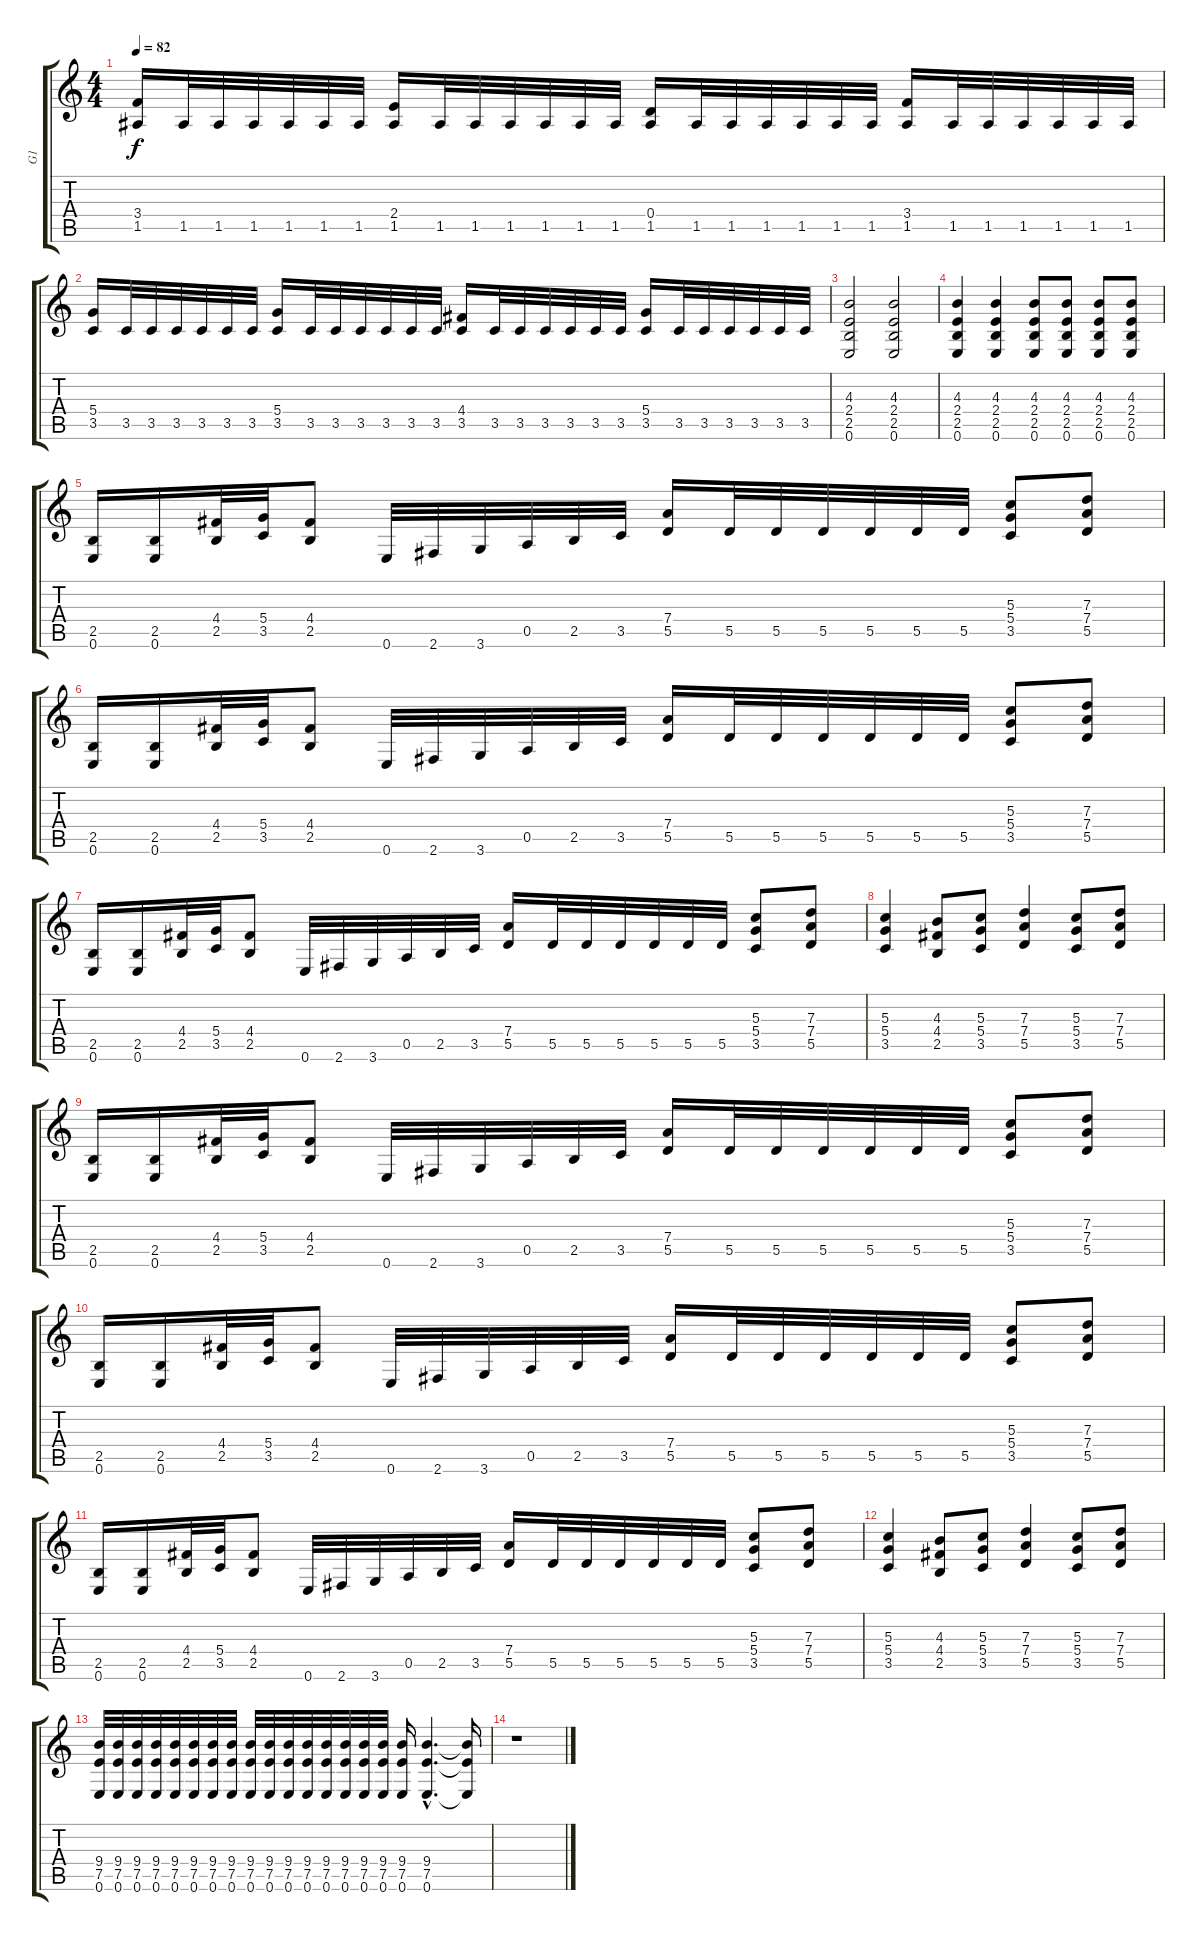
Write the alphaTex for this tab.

\track ("G1" "G1") {instrument overdrivenguitar}
\staff {score tabs}
\tuning (E4 B3 G3 D3 A2 E2) {hide}
\ts (4 4)
\tempo 82
\clef g2
\ks c
(3.4 1.5).16{dy f} 1.5.32 1.5.32 1.5.32 1.5.32 1.5.32 1.5.32 (2.4 1.5).16 1.5.32 1.5.32 1.5.32 1.5.32 1.5.32 1.5.32 (0.4 1.5).16 1.5.32 1.5.32 1.5.32 1.5.32 1.5.32 1.5.32 (3.4 1.5).16 1.5.32 1.5.32 1.5.32 1.5.32 1.5.32 1.5.32 |
(5.4 3.5).16 3.5.32 3.5.32 3.5.32 3.5.32 3.5.32 3.5.32 (5.4 3.5).16 3.5.32 3.5.32 3.5.32 3.5.32 3.5.32 3.5.32 (4.4 3.5).16 3.5.32 3.5.32 3.5.32 3.5.32 3.5.32 3.5.32 (5.4 3.5).16 3.5.32 3.5.32 3.5.32 3.5.32 3.5.32 3.5.32 |
(4.3 2.4 2.5 0.6).2 (4.3 2.4 2.5 0.6).2 |
(4.3 2.4 2.5 0.6).4 (4.3 2.4 2.5 0.6).4 (4.3 2.4 2.5 0.6).8 (4.3 2.4 2.5 0.6).8 (4.3 2.4 2.5 0.6).8 (4.3 2.4 2.5 0.6).8 |
\section ("" "")
(2.5 0.6).16 (2.5 0.6).16 (4.4 2.5).32 (5.4 3.5).32 (4.4 2.5).8 0.6.32 2.6.32 3.6.32 0.5.32 2.5.32 3.5.32 (7.4 5.5).16 5.5.32 5.5.32 5.5.32 5.5.32 5.5.32 5.5.32 (5.3 5.4 3.5).8 (7.3 7.4 5.5).8 |
(2.5 0.6).16 (2.5 0.6).16 (4.4 2.5).32 (5.4 3.5).32 (4.4 2.5).8 0.6.32 2.6.32 3.6.32 0.5.32 2.5.32 3.5.32 (7.4 5.5).16 5.5.32 5.5.32 5.5.32 5.5.32 5.5.32 5.5.32 (5.3 5.4 3.5).8 (7.3 7.4 5.5).8 |
(2.5 0.6).16 (2.5 0.6).16 (4.4 2.5).32 (5.4 3.5).32 (4.4 2.5).8 0.6.32 2.6.32 3.6.32 0.5.32 2.5.32 3.5.32 (7.4 5.5).16 5.5.32 5.5.32 5.5.32 5.5.32 5.5.32 5.5.32 (5.3 5.4 3.5).8 (7.3 7.4 5.5).8 |
(5.3 5.4 3.5).4 (4.3 4.4 2.5).8 (5.3 5.4 3.5).8 (7.3 7.4 5.5).4 (5.3 5.4 3.5).8 (7.3 7.4 5.5).8 |
(2.5 0.6).16 (2.5 0.6).16 (4.4 2.5).32 (5.4 3.5).32 (4.4 2.5).8 0.6.32 2.6.32 3.6.32 0.5.32 2.5.32 3.5.32 (7.4 5.5).16 5.5.32 5.5.32 5.5.32 5.5.32 5.5.32 5.5.32 (5.3 5.4 3.5).8 (7.3 7.4 5.5).8 |
(2.5 0.6).16 (2.5 0.6).16 (4.4 2.5).32 (5.4 3.5).32 (4.4 2.5).8 0.6.32 2.6.32 3.6.32 0.5.32 2.5.32 3.5.32 (7.4 5.5).16 5.5.32 5.5.32 5.5.32 5.5.32 5.5.32 5.5.32 (5.3 5.4 3.5).8 (7.3 7.4 5.5).8 |
(2.5 0.6).16 (2.5 0.6).16 (4.4 2.5).32 (5.4 3.5).32 (4.4 2.5).8 0.6.32 2.6.32 3.6.32 0.5.32 2.5.32 3.5.32 (7.4 5.5).16 5.5.32 5.5.32 5.5.32 5.5.32 5.5.32 5.5.32 (5.3 5.4 3.5).8 (7.3 7.4 5.5).8 |
(5.3 5.4 3.5).4 (4.3 4.4 2.5).8 (5.3 5.4 3.5).8 (7.3 7.4 5.5).4 (5.3 5.4 3.5).8 (7.3 7.4 5.5).8 |
(9.4 7.5 0.6).32 (9.4 7.5 0.6).32 (9.4 7.5 0.6).32 (9.4 7.5 0.6).32 (9.4 7.5 0.6).32 (9.4 7.5 0.6).32 (9.4 7.5 0.6).32 (9.4 7.5 0.6).32 (9.4 7.5 0.6).32 (9.4 7.5 0.6).32 (9.4 7.5 0.6).32 (9.4 7.5 0.6).32 (9.4 7.5 0.6).32 (9.4 7.5 0.6).32 (9.4 7.5 0.6).32 (9.4 7.5 0.6).32 (9.4 7.5 0.6).16 (9.4{hac} 7.5{hac} 0.6{hac}).4{d} (9.4{t} 7.5{t} 0.6{t}).16 |
r.1
